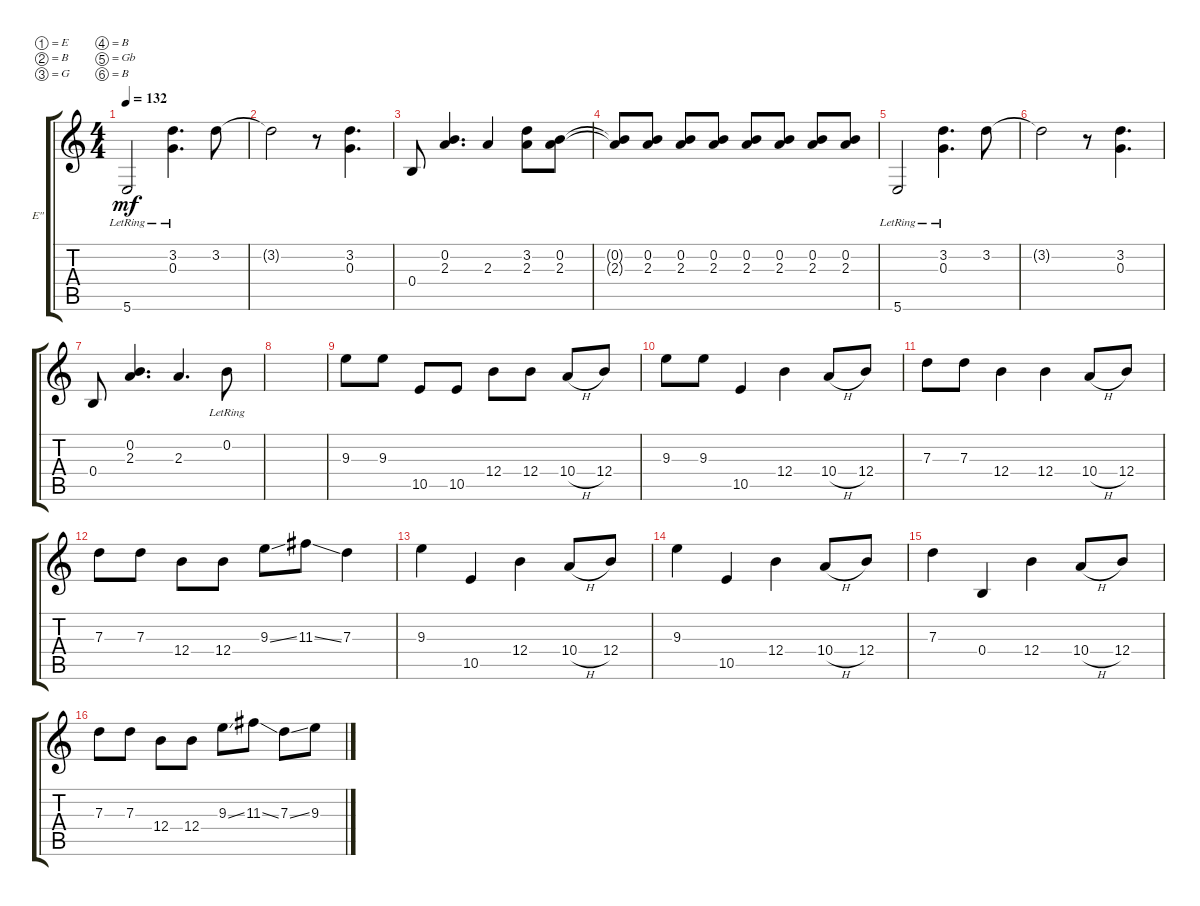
\defaultSystemsLayout 4
\bracketExtendMode groupsimilarinstruments
\firstSystemTrackNameOrientation horizontal
\otherSystemsTrackNameOrientation horizontal
\track ("Mark Hosking" "E\"") {instrument distortionguitar}
\staff {score tabs}
\tuning (E4 B3 G3 B2 Gb2 B1)
\ts (4 4)
\tempo 132
\clef g2
\ks c
5.6{lr}.2{dy mf} (0.3{lr} 3.2{lr}).4{d} 3.2.8 |
3.2{t}.2 r.8 (3.2 0.3).4{d} |
0.4.8 (2.3 0.2).4{d} 2.3.4 (3.2 2.3).8 (0.2 2.3).8 |
(2.3{t} 0.2{t}).8 (0.2 2.3).8 (0.2 2.3).8 (0.2 2.3).8 (0.2 2.3).8 (0.2 2.3).8 (0.2 2.3).8 (0.2 2.3).8 |
5.6{lr}.2 (0.3{lr} 3.2{lr}).4{d} 3.2.8 |
3.2{t}.2 r.8 (3.2 0.3).4{d} |
0.4.8 (2.3 0.2).4{d} 2.3.4{d} 0.2{lr}.8 |
|
9.3.8 9.3.8 10.5.8 10.5.8 12.4.8 12.4.8 10.4{h}.8 12.4.8 |
9.3.8 9.3.8 10.5.4 12.4.4 10.4{h}.8 12.4.8 |
7.3.8 7.3.8 12.4.4 12.4.4 10.4{h}.8 12.4.8 |
7.3.8 7.3.8 12.4.8 12.4.8 9.3{ss}.8 11.3{ss}.8 7.3.4 |
9.3.4 10.5.4 12.4.4 10.4{h}.8 12.4.8 |
9.3.4 10.5.4 12.4.4 10.4{h}.8 12.4.8 |
7.3.4 0.4.4 12.4.4 10.4{h}.8 12.4.8 |
7.3.8 7.3.8 12.4.8 12.4.8 9.3{ss}.8 11.3{ss}.8 7.3{ss}.8 9.3.8
